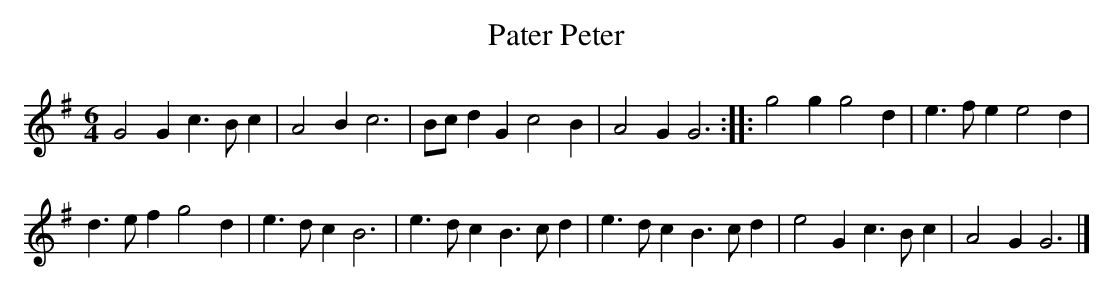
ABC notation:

X:1
T:Pater Peter
M:6/4
K:Gmaj
G4G2c3Bc2|A4B2c6|Bcd2G2c4B2|A4G2G6:||:g4g2g4d2|e3fe2e4d2|
d3ef2g4d2|e3dc2B6|e3dc2B3cd2|e3dc2B3cd2|e4G2c3Bc2|A4G2G6|]
